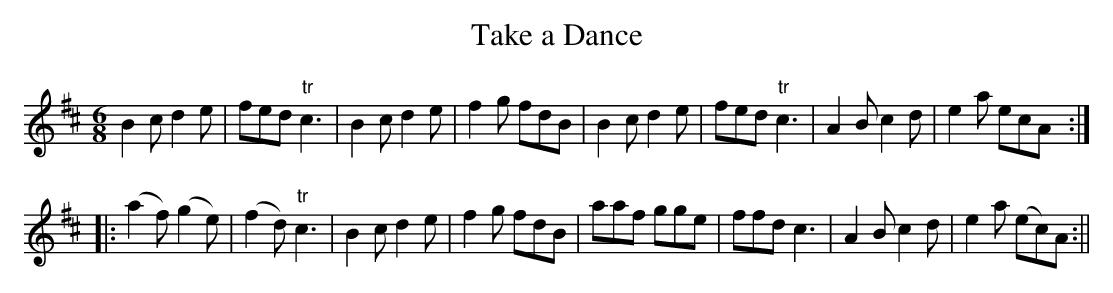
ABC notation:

X:1
T:Take a Dance
M:6/8
L:1/8
K:Bmin
B2c d2e|fed "tr"c3|B2c d2e|f2g fdB|B2c d2e|fed "tr"c3|A2B c2d|e2a ecA:|
|:(a2f) (g2e)|(f2d) "tr"c3|B2c d2e|f2g fdB|aaf gge|ffd c3|A2B c2d|e2a (ec)A:||
